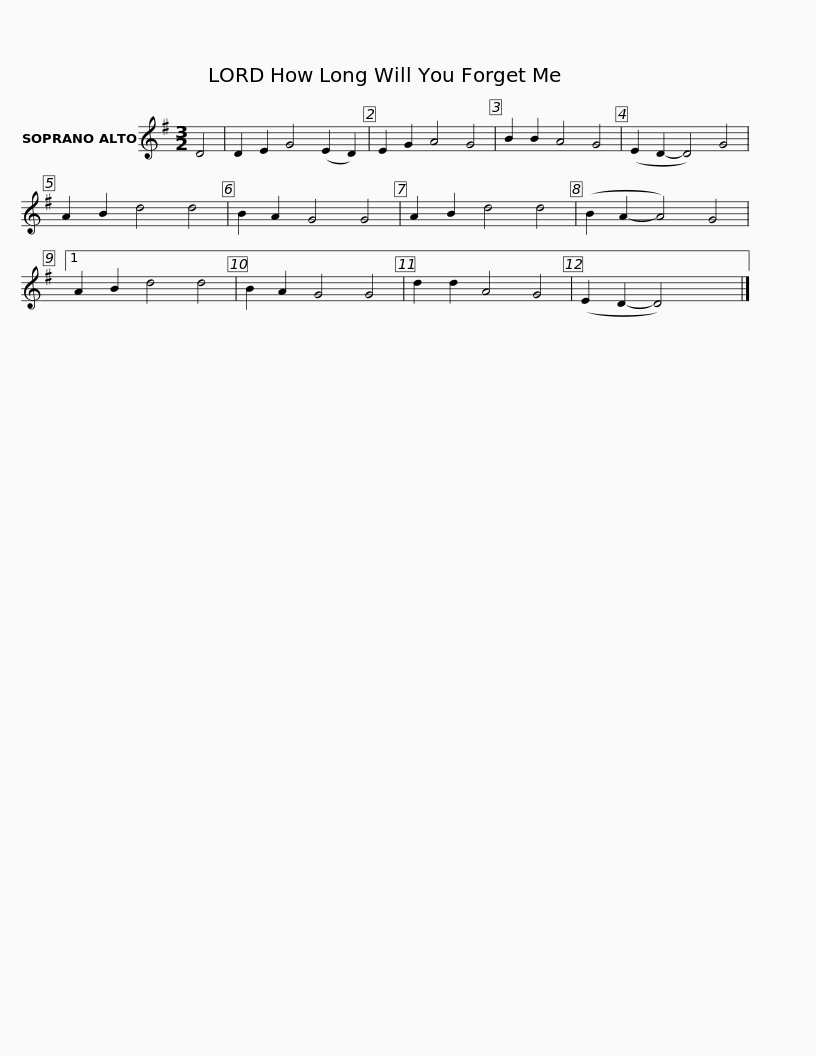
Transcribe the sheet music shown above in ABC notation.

X:1
L:1/8
M:3/2
I:linebreak $
K:G
V:1 treble
V:1
 D4 | D2 E2 G4 (E2 D2) | E2 G2 A4 G4 |$ B2 B2 A4 G4 | (E2 D2- D4) G4 | %5
 A2 B2 d4 d4 |$ B2 A2 G4 G4 | A2 B2 d4 d4 | (B2 A2- A4) G4 |1$ A2 B2 d4 d4 | %10
 B2 A2 G4 G4 | d2 d2 A4 G4 | (E2 D2- D4) x4 |] %13
